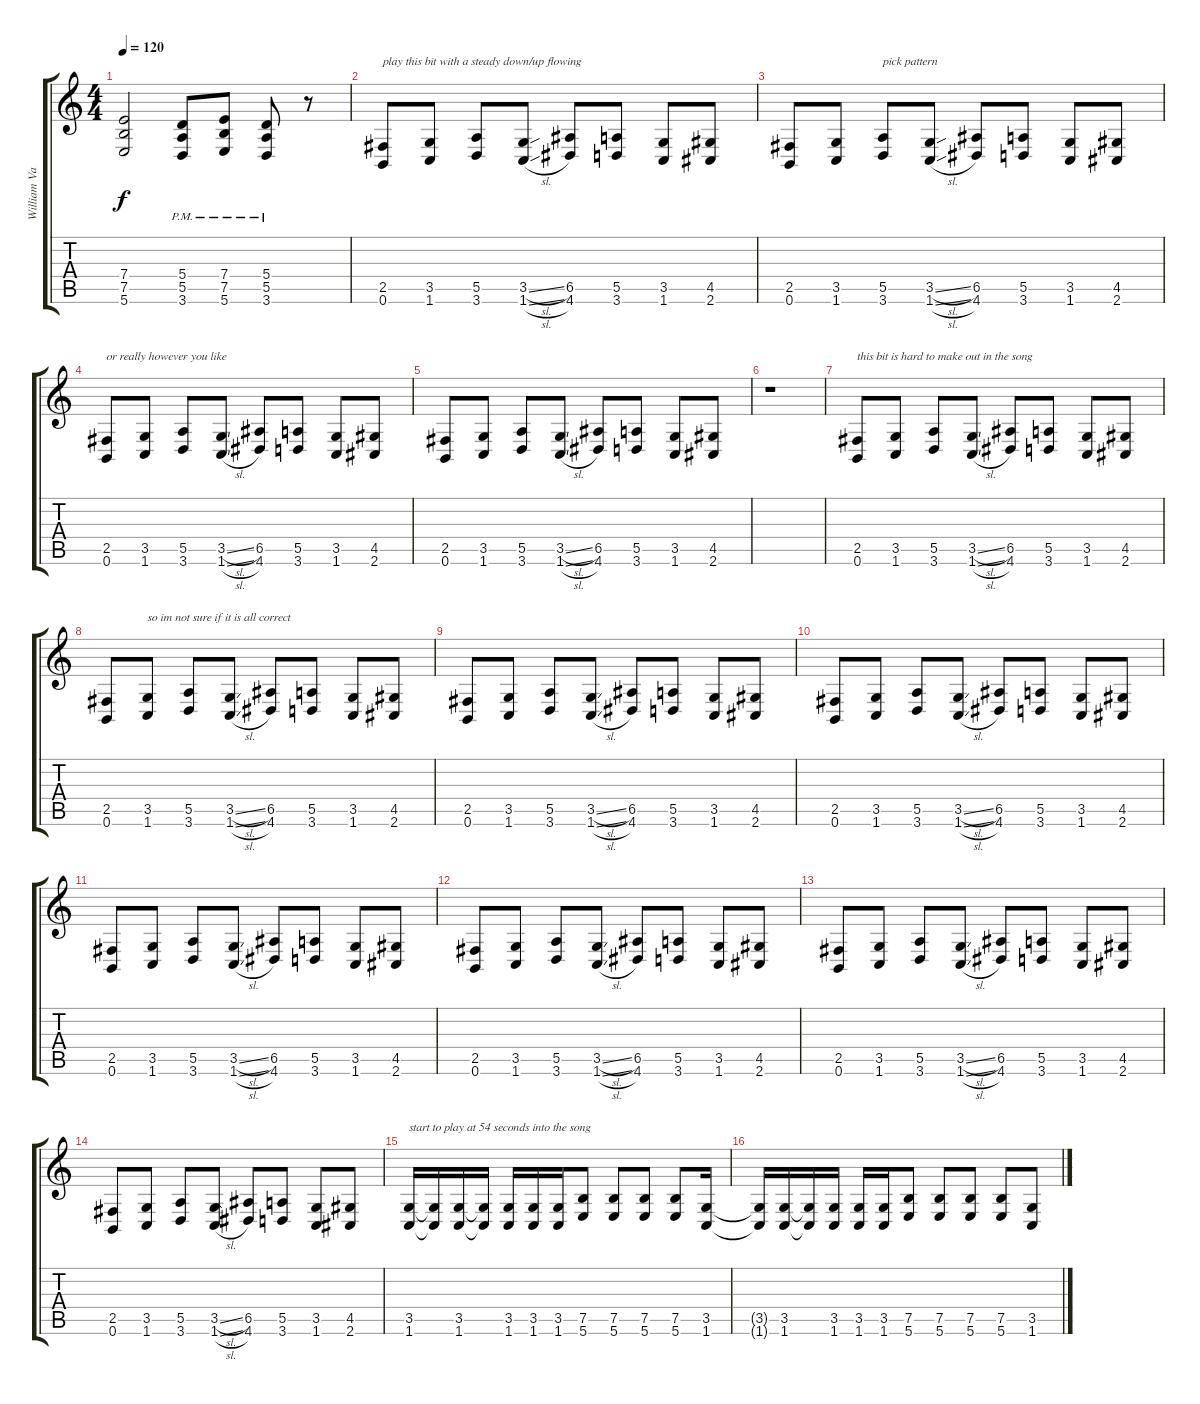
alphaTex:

\track ("William Van De Ven" "William Va") {instrument distortionguitar}
\staff {score tabs}
\tuning (B3 Gb3 D3 A2 E2 B1) {hide}
\ts (4 4)
\tempo 120
\clef g2
\ks c
(7.4 7.5 5.6).2{dy f} (5.4{pm} 5.5{pm} 3.6{pm}).8 (7.4{pm} 7.5{pm} 5.6{pm}).8 (5.4{pm} 5.5{pm} 3.6{pm}).8 r.8 |
(2.5 0.6).8{txt "play this bit with a steady down/up flowing "} (3.5 1.6).8 (5.5 3.6).8 (3.5{sl} 1.6{sl}).8 (6.5 4.6).8 (5.5 3.6).8 (3.5 1.6).8 (4.5 2.6).8 |
(2.5 0.6).8 (3.5 1.6).8 (5.5 3.6).8{txt "pick pattern"} (3.5{sl} 1.6{sl}).8 (6.5 4.6).8 (5.5 3.6).8 (3.5 1.6).8 (4.5 2.6).8 |
(2.5 0.6).8{txt "or really however you like"} (3.5 1.6).8 (5.5 3.6).8 (3.5{sl} 1.6{sl}).8 (6.5 4.6).8 (5.5 3.6).8 (3.5 1.6).8 (4.5 2.6).8 |
(2.5 0.6).8 (3.5 1.6).8 (5.5 3.6).8 (3.5{sl} 1.6{sl}).8 (6.5 4.6).8 (5.5 3.6).8 (3.5 1.6).8 (4.5 2.6).8 |
r.1 |
(2.5 0.6).8{txt "this bit is hard to make out in the song"} (3.5 1.6).8 (5.5 3.6).8 (3.5{sl} 1.6{sl}).8 (6.5 4.6).8 (5.5 3.6).8 (3.5 1.6).8 (4.5 2.6).8 |
(2.5 0.6).8 (3.5 1.6).8{txt "so im not sure if it is all correct"} (5.5 3.6).8 (3.5{sl} 1.6{sl}).8 (6.5 4.6).8 (5.5 3.6).8 (3.5 1.6).8 (4.5 2.6).8 |
(2.5 0.6).8 (3.5 1.6).8 (5.5 3.6).8 (3.5{sl} 1.6{sl}).8 (6.5 4.6).8 (5.5 3.6).8 (3.5 1.6).8 (4.5 2.6).8 |
(2.5 0.6).8 (3.5 1.6).8 (5.5 3.6).8 (3.5{sl} 1.6{sl}).8 (6.5 4.6).8 (5.5 3.6).8 (3.5 1.6).8 (4.5 2.6).8 |
(2.5 0.6).8 (3.5 1.6).8 (5.5 3.6).8 (3.5{sl} 1.6{sl}).8 (6.5 4.6).8 (5.5 3.6).8 (3.5 1.6).8 (4.5 2.6).8 |
(2.5 0.6).8 (3.5 1.6).8 (5.5 3.6).8 (3.5{sl} 1.6{sl}).8 (6.5 4.6).8 (5.5 3.6).8 (3.5 1.6).8 (4.5 2.6).8 |
(2.5 0.6).8 (3.5 1.6).8 (5.5 3.6).8 (3.5{sl} 1.6{sl}).8 (6.5 4.6).8 (5.5 3.6).8 (3.5 1.6).8 (4.5 2.6).8 |
(2.5 0.6).8 (3.5 1.6).8 (5.5 3.6).8 (3.5{sl} 1.6{sl}).8 (6.5 4.6).8 (5.5 3.6).8 (3.5 1.6).8 (4.5 2.6).8 |
(3.5 1.6).16{txt "start to play at 54 seconds into the song"} (3.5{t} 1.6{t}).16 (3.5 1.6).16 (3.5{t} 1.6{t}).16 (3.5 1.6).16 (3.5 1.6).16 (3.5 1.6).16 (7.5 5.6).8 (7.5 5.6).8 (7.5 5.6).8 (7.5 5.6).8 (3.5 1.6).16 |
(3.5{t} 1.6{t}).16 (3.5 1.6).16 (3.5{t} 1.6{t}).16 (3.5 1.6).16 (3.5 1.6).16 (3.5 1.6).16 (7.5 5.6).8 (7.5 5.6).8 (7.5 5.6).8 (7.5 5.6).8 (3.5 1.6).8
